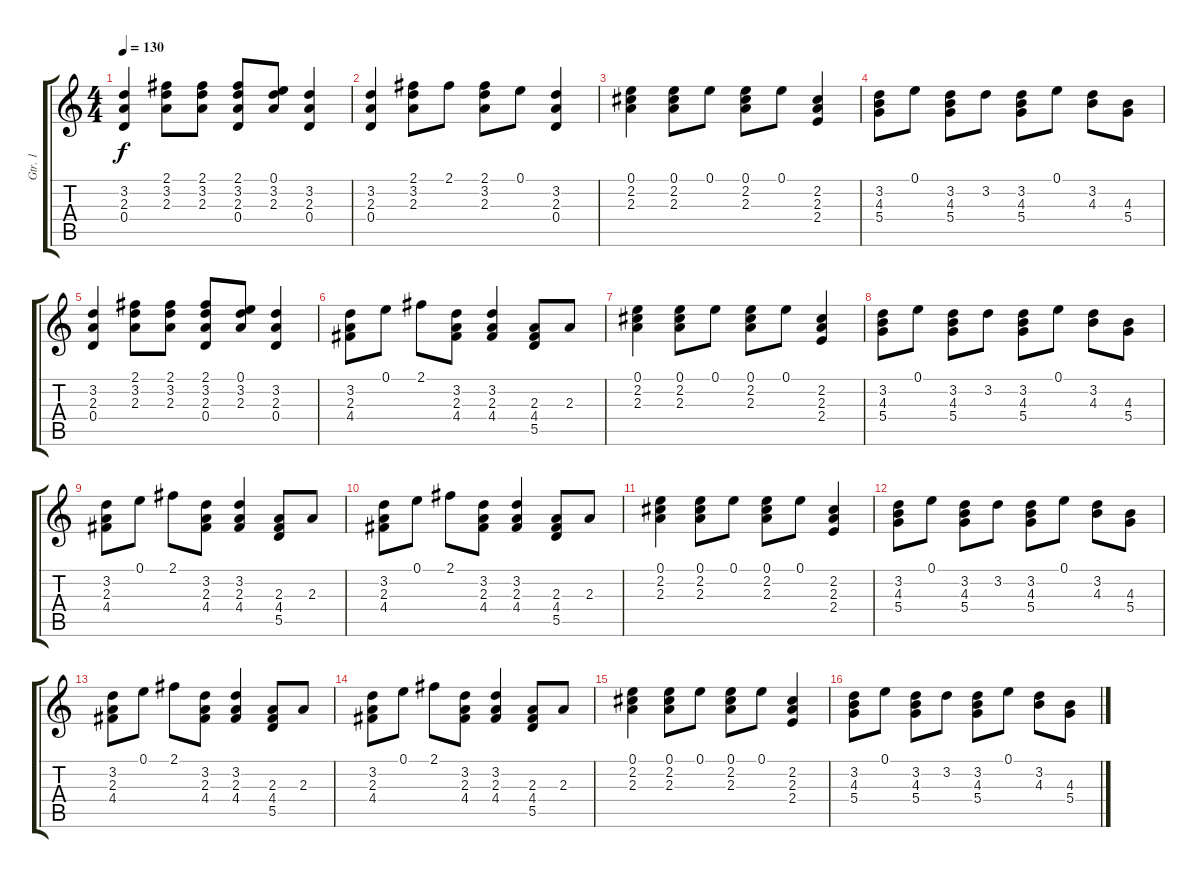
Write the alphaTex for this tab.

\track ("Gtr. 1" "Gtr. 1") {instrument acousticguitarsteel}
\staff {score tabs}
\tuning (E4 B3 G3 D3 A2 E2) {hide}
\ts (4 4)
\tempo 130
\clef g2
\ks c
(3.2 2.3 0.4).4{dy f} (2.1 3.2 2.3).8 (2.1 3.2 2.3).8 (2.1 3.2 2.3 0.4).8 (0.1 3.2 2.3).8 (3.2 2.3 0.4).4 |
(3.2 2.3 0.4).4 (2.1 3.2 2.3).8 2.1.8 (2.1 3.2 2.3).8 0.1.8 (3.2 2.3 0.4).4 |
(0.1 2.2 2.3).4 (0.1 2.2 2.3).8 0.1.8 (0.1 2.2 2.3).8 0.1.8 (2.2 2.3 2.4).4 |
(3.2 4.3 5.4).8 0.1.8 (3.2 4.3 5.4).8 3.2.8 (3.2 4.3 5.4).8 0.1.8 (3.2 4.3).8 (4.3 5.4).8 |
(3.2 2.3 0.4).4 (2.1 3.2 2.3).8 (2.1 3.2 2.3).8 (2.1 3.2 2.3 0.4).8 (0.1 3.2 2.3).8 (3.2 2.3 0.4).4 |
(3.2 2.3 4.4).8 0.1.8 2.1.8 (3.2 2.3 4.4).8 (3.2 2.3 4.4).4 (2.3 4.4 5.5).8 2.3.8 |
(0.1 2.2 2.3).4 (0.1 2.2 2.3).8 0.1.8 (0.1 2.2 2.3).8 0.1.8 (2.2 2.3 2.4).4 |
(3.2 4.3 5.4).8 0.1.8 (3.2 4.3 5.4).8 3.2.8 (3.2 4.3 5.4).8 0.1.8 (3.2 4.3).8 (4.3 5.4).8 |
(3.2 2.3 4.4).8 0.1.8 2.1.8 (3.2 2.3 4.4).8 (3.2 2.3 4.4).4 (2.3 4.4 5.5).8 2.3.8 |
(3.2 2.3 4.4).8 0.1.8 2.1.8 (3.2 2.3 4.4).8 (3.2 2.3 4.4).4 (2.3 4.4 5.5).8 2.3.8 |
(0.1 2.2 2.3).4 (0.1 2.2 2.3).8 0.1.8 (0.1 2.2 2.3).8 0.1.8 (2.2 2.3 2.4).4 |
(3.2 4.3 5.4).8 0.1.8 (3.2 4.3 5.4).8 3.2.8 (3.2 4.3 5.4).8 0.1.8 (3.2 4.3).8 (4.3 5.4).8 |
(3.2 2.3 4.4).8 0.1.8 2.1.8 (3.2 2.3 4.4).8 (3.2 2.3 4.4).4 (2.3 4.4 5.5).8 2.3.8 |
(3.2 2.3 4.4).8 0.1.8 2.1.8 (3.2 2.3 4.4).8 (3.2 2.3 4.4).4 (2.3 4.4 5.5).8 2.3.8 |
(0.1 2.2 2.3).4 (0.1 2.2 2.3).8 0.1.8 (0.1 2.2 2.3).8 0.1.8 (2.2 2.3 2.4).4 |
(3.2 4.3 5.4).8 0.1.8 (3.2 4.3 5.4).8 3.2.8 (3.2 4.3 5.4).8 0.1.8 (3.2 4.3).8 (4.3 5.4).8
